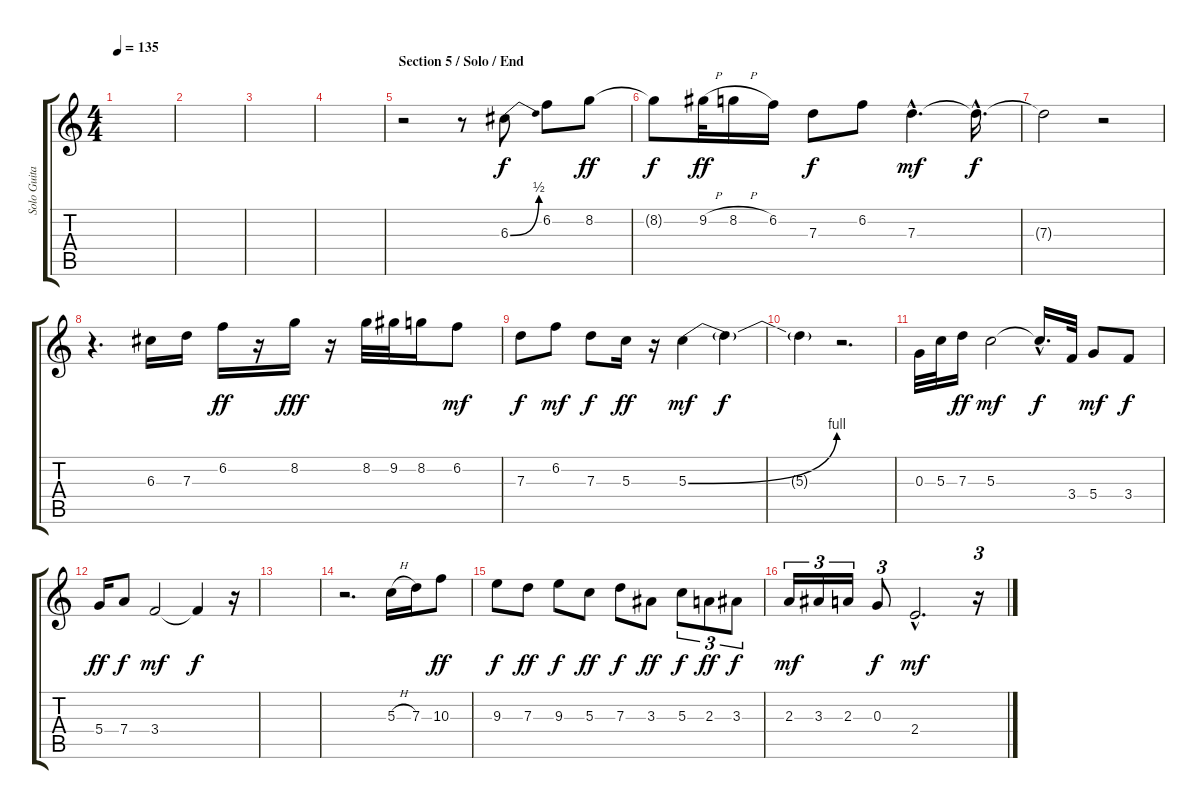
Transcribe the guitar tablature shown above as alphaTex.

\track ("Solo Guitar" "Solo Guita") {instrument overdrivenguitar}
\staff {score tabs}
\tuning (E4 B3 G3 D3 A2 E2) {hide}
\ts (4 4)
\tempo 135
\clef g2
\ks c
|
|
|
|
\section ("" "Section 5 / Solo / End")
r.2 r.8 6.3{be (bend 0 0 60 2)}.8 6.2.8 8.2.8{dy ff} |
8.2{t}.8{dy f} 9.2{h}.32{dy ff} 8.2{h}.16 6.2.16 7.3.8{dy f} 6.2.8 7.3{hac}.4{d dy mf} 7.3{hac t}.16{d dy f} |
7.3{t}.2 r.2 |
r.4{d} 6.3.16 7.3.16 6.2.16{dy ff} r.16 8.2.16{dy fff} r.16 8.2.32 9.2.32 8.2.16 6.2.8{dy mf} |
7.3.8{dy f} 6.2.8{dy mf} 7.3.8{dy f} 5.3.16{dy ff} r.16 5.3{be (bend 0 0 60 4)}.4{dy mf} 5.3{t}.4{dy f} |
5.3{t}.4 r.2{d} |
0.3.32 5.3.32 7.3.16{dy ff} 5.3.2{dy mf} 5.3{hac t}.16{d dy f} 3.4.32 5.4.8{dy mf} 3.4.8{dy f} |
5.4.16{dy ff} 7.4.8{dy f} 3.4.2{dy mf} 3.4{t}.4{dy f} r.16 |
|
r.2{d} 5.3{h}.16 7.3.16 10.3.8{dy ff} |
9.3.8{dy f} 7.3.8{dy ff} 9.3.8{dy f} 5.3.8{dy ff} 7.3.8{dy f} 3.3.8{dy ff} 5.3.8{tu (3 2) dy f} 2.3.8{tu (3 2) dy ff} 3.3.8{tu (3 2) dy f} |
2.3.16{tu (3 2) dy mf} 3.3.16{tu (3 2)} 2.3.16{tu (3 2)} 0.3.8{tu (3 2) dy f} 2.4{hac}.2{d dy mf} r.16{tu (3 2)}
